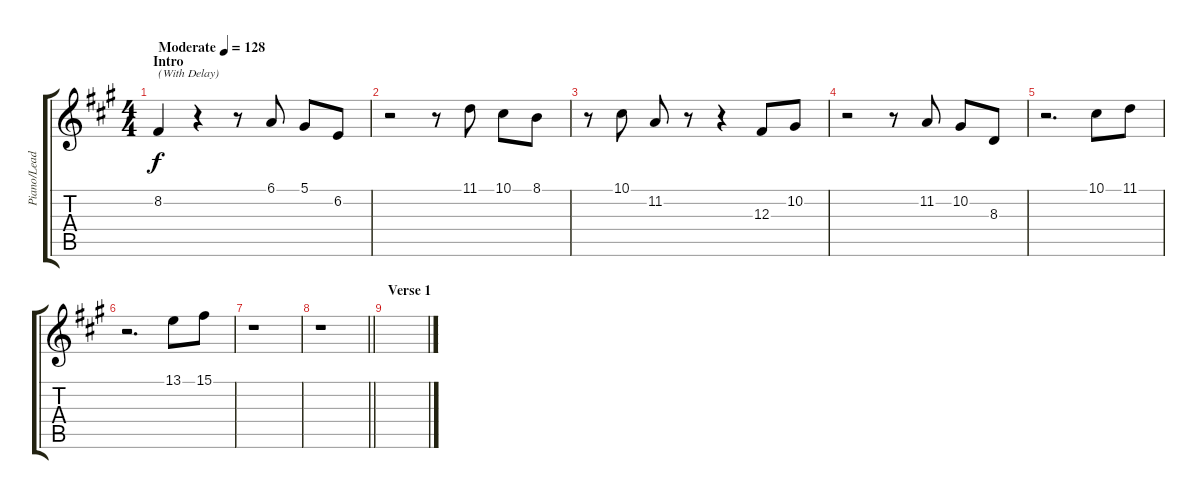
\track ("Piano/Lead" "Piano/Lead") {instrument electricpiano1}
\staff {score tabs}
\tuning (Eb4 Bb3 Gb3 Db3 Ab2 Db2) {hide}
\ts (4 4)
\section ("" "Intro")
\tempo (128 "Moderate")
\clef g2
\ks f#minor
8.2.4{txt "(With Delay)" dy f instrument electricpiano1} r.4 r.8 6.1.8 5.1.8 6.2.8 |
r.2 r.8 11.1.8 10.1.8 8.1.8 |
r.8 10.1.8 11.2.8 r.8 r.4 12.3.8 10.2.8 |
r.2 r.8 11.2.8 10.2.8 8.3.8 |
r.2{d} 10.1.8 11.1.8 |
r.2{d} 13.1.8 15.1.8 |
r.1 |
\barLineRight lightlight
r.1 |
\section ("" "Verse 1")
